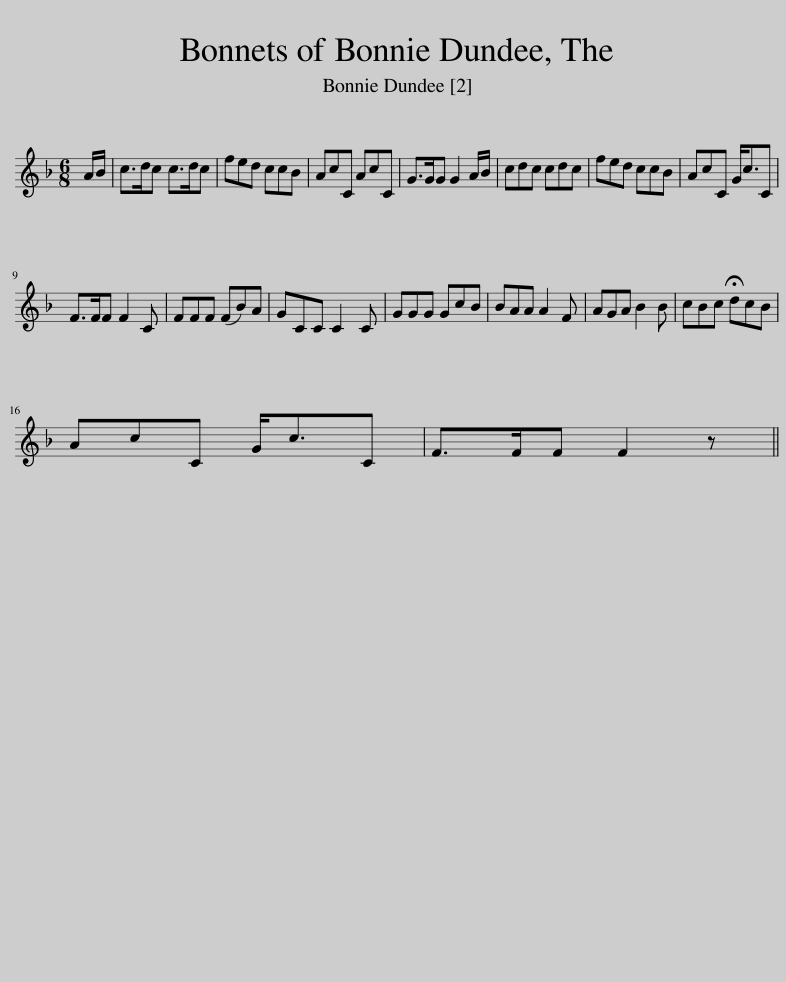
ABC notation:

X:1
L:1/8
M:6/8
I:linebreak $
K:F
V:1 treble
V:1
 A/B/ | c>dc c>dc | fed ccB | AcC AcC | G>GG G2 A/B/ | %5
 cdc cdc | fed ccB | AcC G<cC |$ F>FF F2 C | FFF (FB)A | %10
 GCC C2 C | GGG GcB | BAA A2 F | AGA B2 B | cBc !fermata!dcB |$ %15
 AcC G<cC | F>FF F2 z || %17
